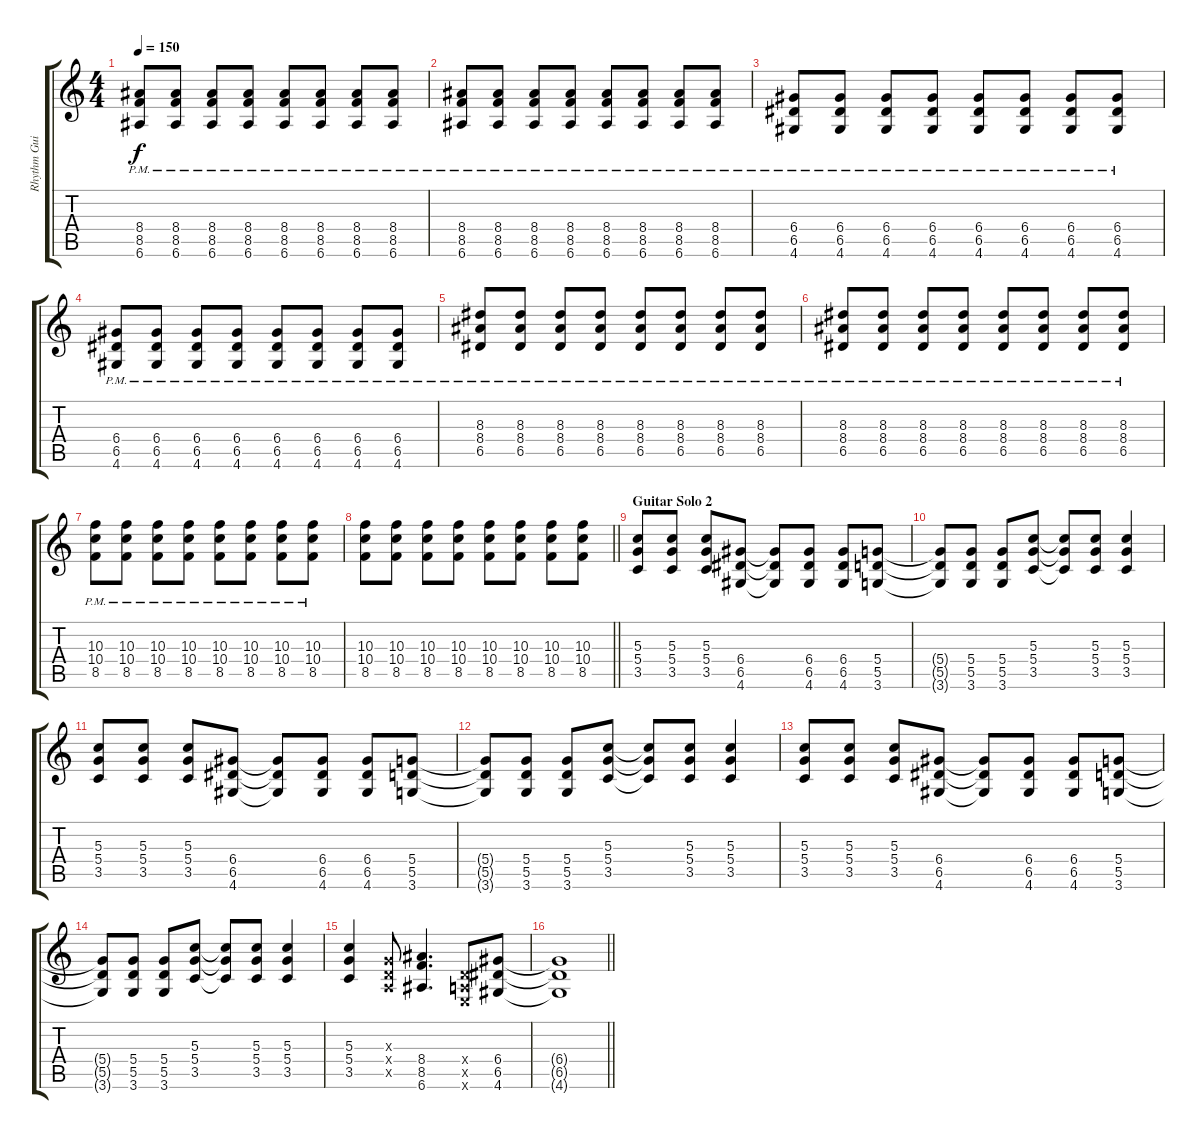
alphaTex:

\track ("Rhythm Guitar" "Rhythm Gui") {instrument distortionguitar}
\staff {score tabs}
\tuning (E4 B3 G3 D3 A2 E2) {hide}
\ts (4 4)
\tempo 150
\clef g2
\ks c
(8.4{pm} 8.5{pm} 6.6{pm}).8{dy f} (8.4{pm} 8.5{pm} 6.6{pm}).8 (8.4{pm} 8.5{pm} 6.6{pm}).8 (8.4{pm} 8.5{pm} 6.6{pm}).8 (8.4{pm} 8.5{pm} 6.6{pm}).8 (8.4{pm} 8.5{pm} 6.6{pm}).8 (8.4{pm} 8.5{pm} 6.6{pm}).8 (8.4{pm} 8.5{pm} 6.6{pm}).8 |
(8.4{pm} 8.5{pm} 6.6{pm}).8 (8.4{pm} 8.5{pm} 6.6{pm}).8 (8.4{pm} 8.5{pm} 6.6{pm}).8 (8.4{pm} 8.5{pm} 6.6{pm}).8 (8.4{pm} 8.5{pm} 6.6{pm}).8 (8.4{pm} 8.5{pm} 6.6{pm}).8 (8.4{pm} 8.5{pm} 6.6{pm}).8 (8.4{pm} 8.5{pm} 6.6{pm}).8 |
(6.4{pm} 6.5{pm} 4.6{pm}).8 (6.4{pm} 6.5{pm} 4.6{pm}).8 (6.4{pm} 6.5{pm} 4.6{pm}).8 (6.4{pm} 6.5{pm} 4.6{pm}).8 (6.4{pm} 6.5{pm} 4.6{pm}).8 (6.4{pm} 6.5{pm} 4.6{pm}).8 (6.4{pm} 6.5{pm} 4.6{pm}).8 (6.4{pm} 6.5{pm} 4.6{pm}).8 |
(6.4{pm} 6.5{pm} 4.6{pm}).8 (6.4{pm} 6.5{pm} 4.6{pm}).8 (6.4{pm} 6.5{pm} 4.6{pm}).8 (6.4{pm} 6.5{pm} 4.6{pm}).8 (6.4{pm} 6.5{pm} 4.6{pm}).8 (6.4{pm} 6.5{pm} 4.6{pm}).8 (6.4{pm} 6.5{pm} 4.6{pm}).8 (6.4{pm} 6.5{pm} 4.6{pm}).8 |
(8.3{pm} 8.4{pm} 6.5{pm}).8 (8.3{pm} 8.4{pm} 6.5{pm}).8 (8.3{pm} 8.4{pm} 6.5{pm}).8 (8.3{pm} 8.4{pm} 6.5{pm}).8 (8.3{pm} 8.4{pm} 6.5{pm}).8 (8.3{pm} 8.4{pm} 6.5{pm}).8 (8.3{pm} 8.4{pm} 6.5{pm}).8 (8.3{pm} 8.4{pm} 6.5{pm}).8 |
(8.3{pm} 8.4{pm} 6.5{pm}).8 (8.3{pm} 8.4{pm} 6.5{pm}).8 (8.3{pm} 8.4{pm} 6.5{pm}).8 (8.3{pm} 8.4{pm} 6.5{pm}).8 (8.3{pm} 8.4{pm} 6.5{pm}).8 (8.3{pm} 8.4{pm} 6.5{pm}).8 (8.3{pm} 8.4{pm} 6.5{pm}).8 (8.3{pm} 8.4{pm} 6.5{pm}).8 |
(10.3{pm} 10.4{pm} 8.5{pm}).8 (10.3{pm} 10.4{pm} 8.5{pm}).8 (10.3{pm} 10.4{pm} 8.5{pm}).8 (10.3{pm} 10.4{pm} 8.5{pm}).8 (10.3{pm} 10.4{pm} 8.5{pm}).8 (10.3{pm} 10.4{pm} 8.5{pm}).8 (10.3{pm} 10.4{pm} 8.5{pm}).8 (10.3{pm} 10.4{pm} 8.5{pm}).8 |
\barLineRight lightlight
(10.3 10.4 8.5).8 (10.3 10.4 8.5).8 (10.3 10.4 8.5).8 (10.3 10.4 8.5).8 (10.3 10.4 8.5).8 (10.3 10.4 8.5).8 (10.3 10.4 8.5).8 (10.3 10.4 8.5).8 |
\section ("" "Guitar Solo 2")
(5.3 5.4 3.5).8 (5.3 5.4 3.5).8 (5.3 5.4 3.5).8 (6.4 6.5 4.6).8 (6.4{t} 6.5{t} 4.6{t}).8 (6.4 6.5 4.6).8 (6.4 6.5 4.6).8 (5.4 5.5 3.6).8 |
(5.4{t} 5.5{t} 3.6{t}).8 (5.4 5.5 3.6).8 (5.4 5.5 3.6).8 (5.3 5.4 3.5).8 (5.3{t} 5.4{t} 3.5{t}).8 (5.3 5.4 3.5).8 (5.3 5.4 3.5).4 |
(5.3 5.4 3.5).8 (5.3 5.4 3.5).8 (5.3 5.4 3.5).8 (6.4 6.5 4.6).8 (6.4{t} 6.5{t} 4.6{t}).8 (6.4 6.5 4.6).8 (6.4 6.5 4.6).8 (5.4 5.5 3.6).8 |
(5.4{t} 5.5{t} 3.6{t}).8 (5.4 5.5 3.6).8 (5.4 5.5 3.6).8 (5.3 5.4 3.5).8 (5.3{t} 5.4{t} 3.5{t}).8 (5.3 5.4 3.5).8 (5.3 5.4 3.5).4 |
(5.3 5.4 3.5).8 (5.3 5.4 3.5).8 (5.3 5.4 3.5).8 (6.4 6.5 4.6).8 (6.4{t} 6.5{t} 4.6{t}).8 (6.4 6.5 4.6).8 (6.4 6.5 4.6).8 (5.4 5.5 3.6).8 |
(5.4{t} 5.5{t} 3.6{t}).8 (5.4 5.5 3.6).8 (5.4 5.5 3.6).8 (5.3 5.4 3.5).8 (5.3{t} 5.4{t} 3.5{t}).8 (5.3 5.4 3.5).8 (5.3 5.4 3.5).4 |
(5.3 5.4 3.5).4 (0.3{x} 0.4{x} 0.5{x}).8 (8.4 8.5 6.6).4{d} (0.4{x} 0.5{x} 0.6{x}).8 (6.4 6.5 4.6).8 |
\barLineRight lightlight
(6.4{t} 6.5{t} 4.6{t}).1
